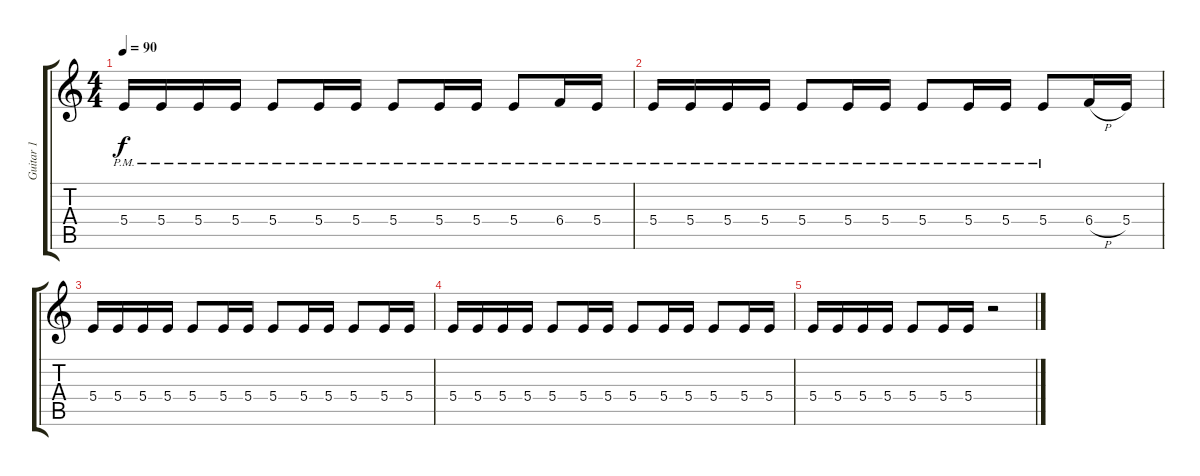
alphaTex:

\track ("Guitar 1" "Guitar 1") {instrument electricguitarclean}
\staff {score tabs}
\tuning (Db4 Ab3 E3 B2 Gb2 Db2) {hide}
\ts (4 4)
\tempo 90
\clef g2
\ks c
5.4{pm}.16{dy f volume 2} 5.4{pm}.16 5.4{pm}.16 5.4{pm}.16 5.4{pm}.8 5.4{pm}.16 5.4{pm}.16 5.4{pm}.8 5.4{pm}.16 5.4{pm}.16 5.4{pm}.8 6.4{pm}.16 5.4{pm}.16 |
5.4{pm}.16 5.4{pm}.16 5.4{pm}.16 5.4{pm}.16 5.4{pm}.8 5.4{pm}.16 5.4{pm}.16 5.4{pm}.8 5.4{pm}.16 5.4{pm}.16 5.4{pm}.8 6.4{h}.16 5.4.16 |
5.4.16 5.4.16 5.4.16 5.4.16 5.4.8 5.4.16 5.4.16 5.4.8 5.4.16 5.4.16 5.4.8 5.4.16 5.4.16 |
5.4.16 5.4.16 5.4.16 5.4.16 5.4.8 5.4.16 5.4.16 5.4.8 5.4.16 5.4.16 5.4.8 5.4.16 5.4.16 |
5.4.16 5.4.16 5.4.16 5.4.16 5.4.8 5.4.16 5.4.16 r.2
